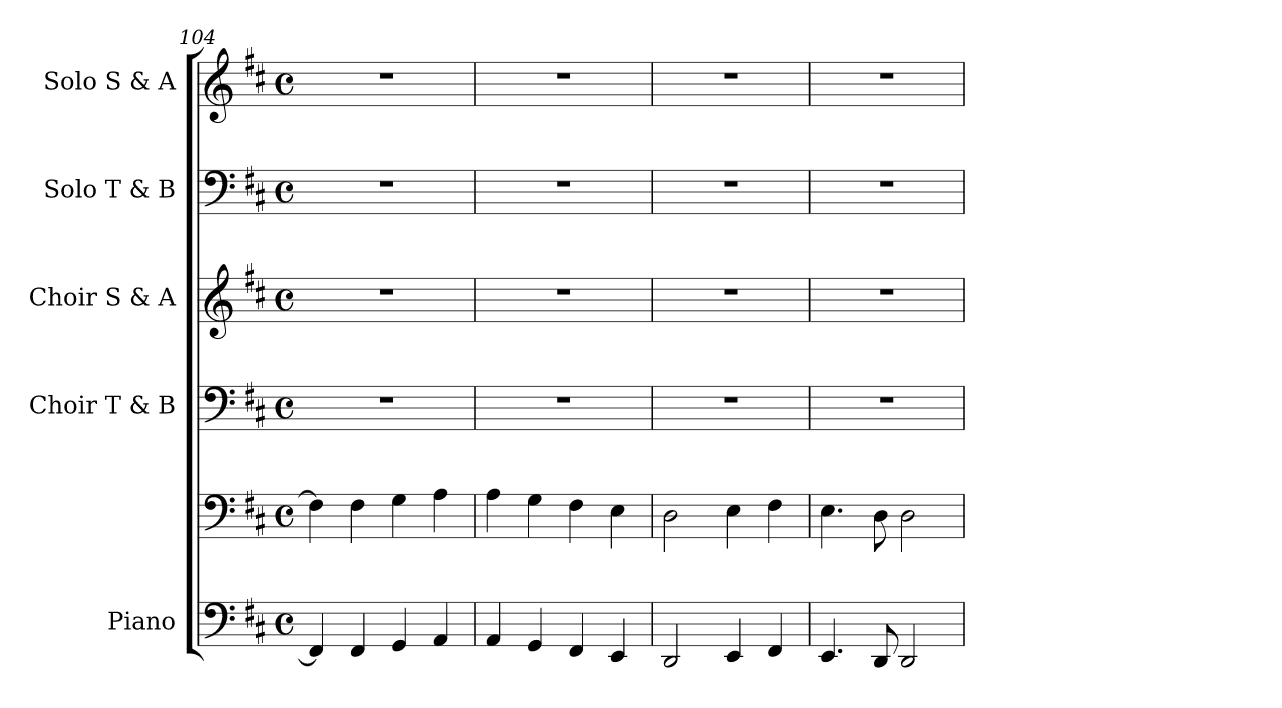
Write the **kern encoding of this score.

**kern	**kern	**kern	**kern	**kern	**kern
*part5	*part5	*part4	*part3	*part2	*part1
*staff6	*staff5	*staff4	*staff3	*staff2	*staff1
*I"Piano	*	*I"Choir T &amp; B	*I"Choir S &amp; A	*I"Solo T &amp; B	*I"Solo S &amp; A
*I'Pno	*	*I'Choir T &amp; B	*I'Choir S &amp; A	*I'Solo T &amp; B	*I'Solo S &amp; A
*clefF4	*clefF4	*clefF4	*clefG2	*clefF4	*clefG2
*k[f#c#]	*k[f#c#]	*k[f#c#]	*k[f#c#]	*k[f#c#]	*k[f#c#]
*M4/4	*M4/4	*M4/4	*M4/4	*M4/4	*M4/4
*met(c)	*met(c)	*met(c)	*met(c)	*met(c)	*met(c)
=104	=104	=104	=104	=104	=104
4FF#/]	4F#\]	1r	1r	1r	1r
4FF#/	4F#\	.	.	.	.
4GG/	4G\	.	.	.	.
4AA/	4A\	.	.	.	.
=105	=105	=105	=105	=105	=105
4AA/	4A\	1r	1r	1r	1r
4GG/	4G\	.	.	.	.
4FF#/	4F#\	.	.	.	.
4EE/	4E\	.	.	.	.
!!LO:PB:g=z
=106	=106	=106	=106	=106	=106
2DD/	2D\	1r	1r	1r	1r
4EE/	4E\	.	.	.	.
4FF#/	4F#\	.	.	.	.
=107	=107	=107	=107	=107	=107
4.EE/	4.E\	1r	1r	1r	1r
8DD/	8D\	.	.	.	.
2DD/	2D\	.	.	.	.
=	=	=	=	=	=
*-	*-	*-	*-	*-	*-
